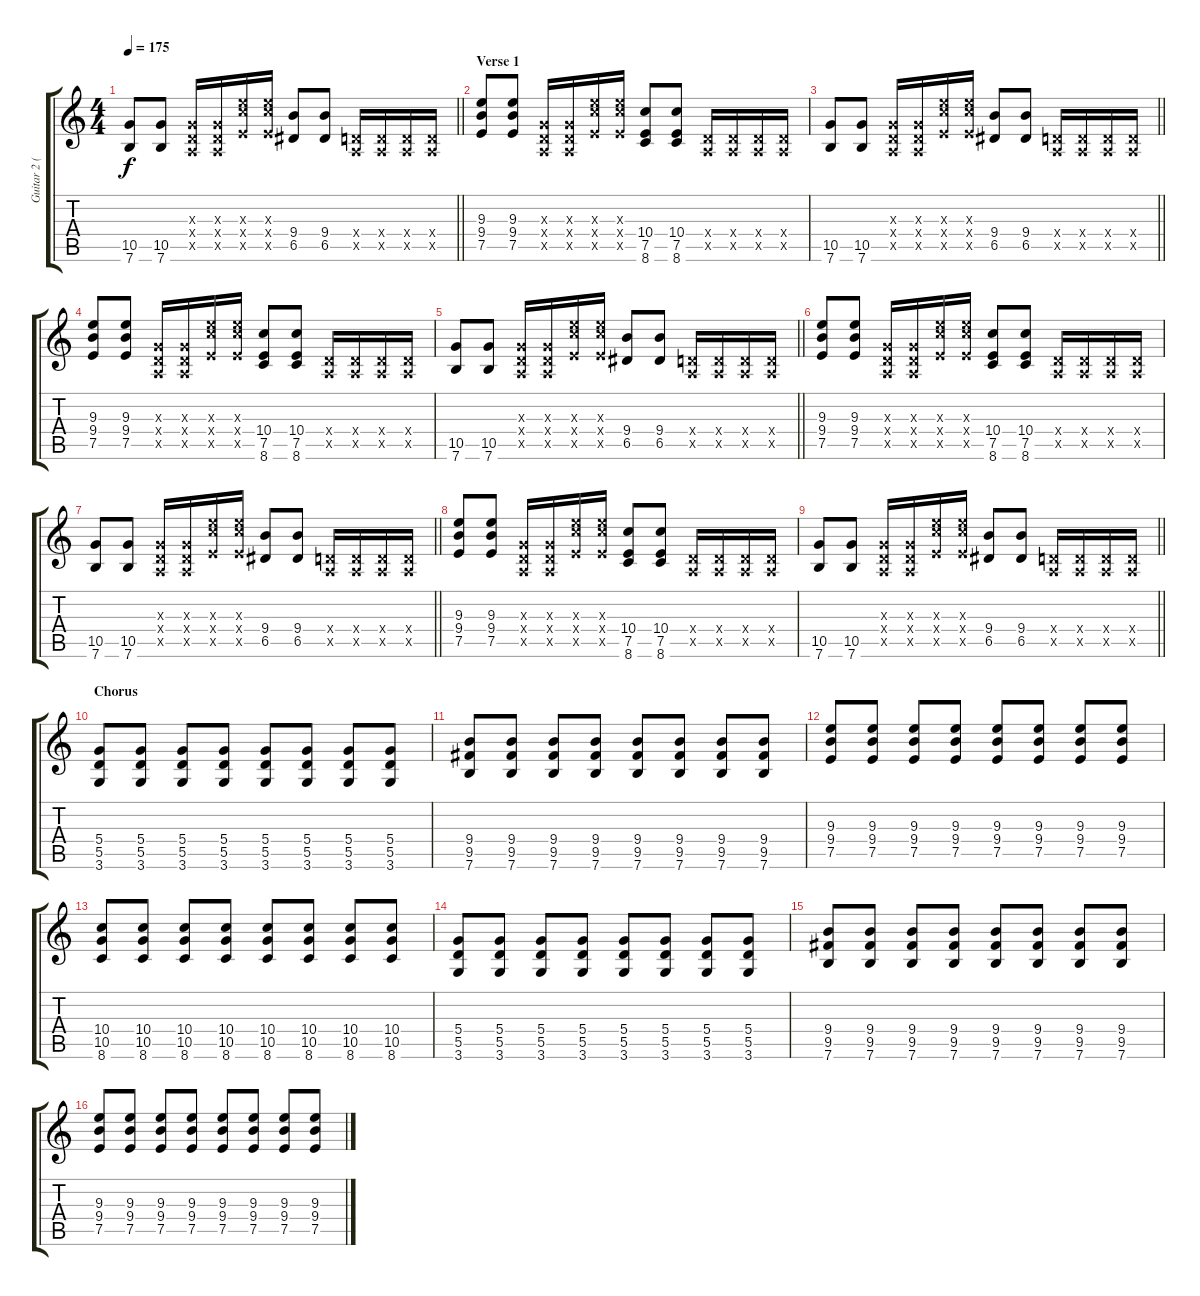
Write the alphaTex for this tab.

\track ("Guitar 2 (Tom)" "Guitar 2 (") {instrument distortionguitar}
\staff {score tabs}
\tuning (E4 B3 G3 D3 A2 E2) {hide}
\ts (4 4)
\tempo 175
\clef g2
\barLineRight lightlight
\ks c
(10.5 7.6).8{dy f} (10.5 7.6).8 (0.3{x} 0.4{x} 0.5{x}).16 (0.3{x} 0.4{x} 0.5{x}).16 (9.3{x} 10.4{x} 7.5{x}).16 (9.3{x} 10.4{x} 7.5{x}).16 (9.4 6.5).8 (9.4 6.5).8 (0.4{x} 0.5{x}).16 (0.4{x} 0.5{x}).16 (0.4{x} 0.5{x}).16 (0.4{x} 0.5{x}).16 |
\section ("" "Verse 1")
(9.3 9.4 7.5).8 (9.3 9.4 7.5).8 (0.3{x} 0.4{x} 0.5{x}).16 (0.3{x} 0.4{x} 0.5{x}).16 (9.3{x} 10.4{x} 7.5{x}).16 (9.3{x} 10.4{x} 7.5{x}).16 (10.4 7.5 8.6).8 (10.4 7.5 8.6).8 (0.4{x} 0.5{x}).16 (0.4{x} 0.5{x}).16 (0.4{x} 0.5{x}).16 (0.4{x} 0.5{x}).16 |
\barLineRight lightlight
(10.5 7.6).8 (10.5 7.6).8 (0.3{x} 0.4{x} 0.5{x}).16 (0.3{x} 0.4{x} 0.5{x}).16 (9.3{x} 10.4{x} 7.5{x}).16 (9.3{x} 10.4{x} 7.5{x}).16 (9.4 6.5).8 (9.4 6.5).8 (0.4{x} 0.5{x}).16 (0.4{x} 0.5{x}).16 (0.4{x} 0.5{x}).16 (0.4{x} 0.5{x}).16 |
(9.3 9.4 7.5).8 (9.3 9.4 7.5).8 (0.3{x} 0.4{x} 0.5{x}).16 (0.3{x} 0.4{x} 0.5{x}).16 (9.3{x} 10.4{x} 7.5{x}).16 (9.3{x} 10.4{x} 7.5{x}).16 (10.4 7.5 8.6).8 (10.4 7.5 8.6).8 (0.4{x} 0.5{x}).16 (0.4{x} 0.5{x}).16 (0.4{x} 0.5{x}).16 (0.4{x} 0.5{x}).16 |
\barLineRight lightlight
(10.5 7.6).8 (10.5 7.6).8 (0.3{x} 0.4{x} 0.5{x}).16 (0.3{x} 0.4{x} 0.5{x}).16 (9.3{x} 10.4{x} 7.5{x}).16 (9.3{x} 10.4{x} 7.5{x}).16 (9.4 6.5).8 (9.4 6.5).8 (0.4{x} 0.5{x}).16 (0.4{x} 0.5{x}).16 (0.4{x} 0.5{x}).16 (0.4{x} 0.5{x}).16 |
(9.3 9.4 7.5).8 (9.3 9.4 7.5).8 (0.3{x} 0.4{x} 0.5{x}).16 (0.3{x} 0.4{x} 0.5{x}).16 (9.3{x} 10.4{x} 7.5{x}).16 (9.3{x} 10.4{x} 7.5{x}).16 (10.4 7.5 8.6).8 (10.4 7.5 8.6).8 (0.4{x} 0.5{x}).16 (0.4{x} 0.5{x}).16 (0.4{x} 0.5{x}).16 (0.4{x} 0.5{x}).16 |
\barLineRight lightlight
(10.5 7.6).8 (10.5 7.6).8 (0.3{x} 0.4{x} 0.5{x}).16 (0.3{x} 0.4{x} 0.5{x}).16 (9.3{x} 10.4{x} 7.5{x}).16 (9.3{x} 10.4{x} 7.5{x}).16 (9.4 6.5).8 (9.4 6.5).8 (0.4{x} 0.5{x}).16 (0.4{x} 0.5{x}).16 (0.4{x} 0.5{x}).16 (0.4{x} 0.5{x}).16 |
(9.3 9.4 7.5).8 (9.3 9.4 7.5).8 (0.3{x} 0.4{x} 0.5{x}).16 (0.3{x} 0.4{x} 0.5{x}).16 (9.3{x} 10.4{x} 7.5{x}).16 (9.3{x} 10.4{x} 7.5{x}).16 (10.4 7.5 8.6).8 (10.4 7.5 8.6).8 (0.4{x} 0.5{x}).16 (0.4{x} 0.5{x}).16 (0.4{x} 0.5{x}).16 (0.4{x} 0.5{x}).16 |
\barLineRight lightlight
(10.5 7.6).8 (10.5 7.6).8 (0.3{x} 0.4{x} 0.5{x}).16 (0.3{x} 0.4{x} 0.5{x}).16 (9.3{x} 10.4{x} 7.5{x}).16 (9.3{x} 10.4{x} 7.5{x}).16 (9.4 6.5).8 (9.4 6.5).8 (0.4{x} 0.5{x}).16 (0.4{x} 0.5{x}).16 (0.4{x} 0.5{x}).16 (0.4{x} 0.5{x}).16 |
\section ("" "Chorus")
(5.4 5.5 3.6).8 (5.4 5.5 3.6).8 (5.4 5.5 3.6).8 (5.4 5.5 3.6).8 (5.4 5.5 3.6).8 (5.4 5.5 3.6).8 (5.4 5.5 3.6).8 (5.4 5.5 3.6).8 |
(9.4 9.5 7.6).8 (9.4 9.5 7.6).8 (9.4 9.5 7.6).8 (9.4 9.5 7.6).8 (9.4 9.5 7.6).8 (9.4 9.5 7.6).8 (9.4 9.5 7.6).8 (9.4 9.5 7.6).8 |
(9.3 9.4 7.5).8 (9.3 9.4 7.5).8 (9.3 9.4 7.5).8 (9.3 9.4 7.5).8 (9.3 9.4 7.5).8 (9.3 9.4 7.5).8 (9.3 9.4 7.5).8 (9.3 9.4 7.5).8 |
(10.4 10.5 8.6).8 (10.4 10.5 8.6).8 (10.4 10.5 8.6).8 (10.4 10.5 8.6).8 (10.4 10.5 8.6).8 (10.4 10.5 8.6).8 (10.4 10.5 8.6).8 (10.4 10.5 8.6).8 |
(5.4 5.5 3.6).8 (5.4 5.5 3.6).8 (5.4 5.5 3.6).8 (5.4 5.5 3.6).8 (5.4 5.5 3.6).8 (5.4 5.5 3.6).8 (5.4 5.5 3.6).8 (5.4 5.5 3.6).8 |
(9.4 9.5 7.6).8 (9.4 9.5 7.6).8 (9.4 9.5 7.6).8 (9.4 9.5 7.6).8 (9.4 9.5 7.6).8 (9.4 9.5 7.6).8 (9.4 9.5 7.6).8 (9.4 9.5 7.6).8 |
(9.3 9.4 7.5).8 (9.3 9.4 7.5).8 (9.3 9.4 7.5).8 (9.3 9.4 7.5).8 (9.3 9.4 7.5).8 (9.3 9.4 7.5).8 (9.3 9.4 7.5).8 (9.3 9.4 7.5).8
